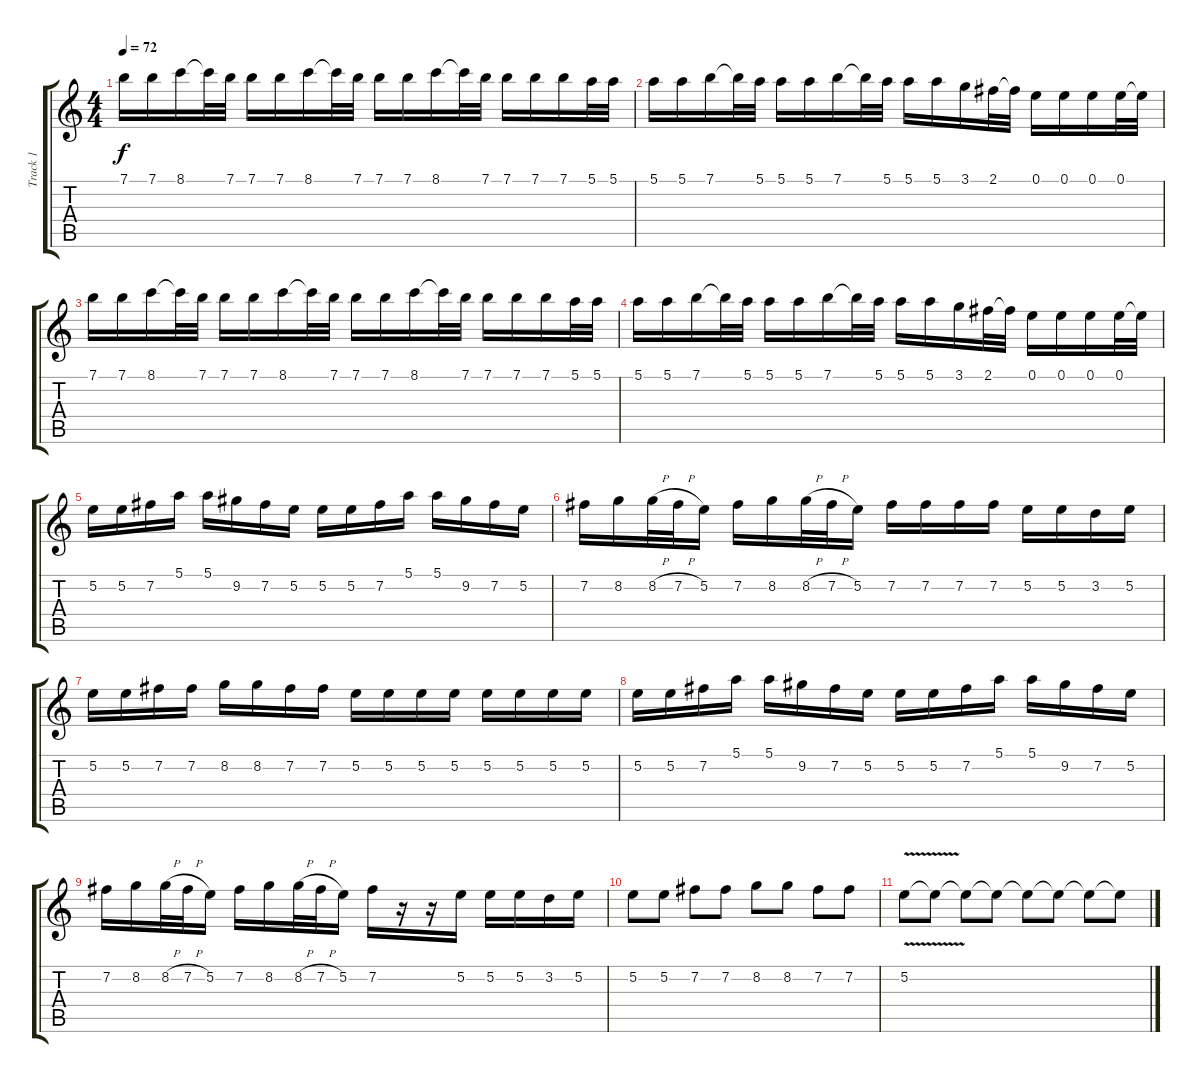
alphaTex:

\track ("Track 1" "Track 1") {instrument distortionguitar}
\staff {score tabs}
\tuning (E4 B3 G3 D3 A2 E2) {hide}
\ts (4 4)
\tempo 72
\clef g2
\ks c
7.1.16{dy f} 7.1.16 8.1.16 8.1{t}.32 7.1.32 7.1.16 7.1.16 8.1.16 8.1{t}.32 7.1.32 7.1.16 7.1.16 8.1.16 8.1{t}.32 7.1.32 7.1.16 7.1.16 7.1.16 5.1.32 5.1.32 |
5.1.16 5.1.16 7.1.16 7.1{t}.32 5.1.32 5.1.16 5.1.16 7.1.16 7.1{t}.32 5.1.32 5.1.16 5.1.16 3.1.16 2.1.32 2.1{t}.32 0.1.16 0.1.16 0.1.16 0.1.32 0.1{t}.32 |
7.1.16 7.1.16 8.1.16 8.1{t}.32 7.1.32 7.1.16 7.1.16 8.1.16 8.1{t}.32 7.1.32 7.1.16 7.1.16 8.1.16 8.1{t}.32 7.1.32 7.1.16 7.1.16 7.1.16 5.1.32 5.1.32 |
5.1.16 5.1.16 7.1.16 7.1{t}.32 5.1.32 5.1.16 5.1.16 7.1.16 7.1{t}.32 5.1.32 5.1.16 5.1.16 3.1.16 2.1.32 2.1{t}.32 0.1.16 0.1.16 0.1.16 0.1.32 0.1{t}.32 |
5.2.16 5.2.16 7.2.16 5.1.16 5.1.16 9.2.16 7.2.16 5.2.16 5.2.16 5.2.16 7.2.16 5.1.16 5.1.16 9.2.16 7.2.16 5.2.16 |
7.2.16 8.2.16 8.2{h}.32 7.2{h}.32 5.2.16 7.2.16 8.2.16 8.2{h}.32 7.2{h}.32 5.2.16 7.2.16 7.2.16 7.2.16 7.2.16 5.2.16 5.2.16 3.2.16 5.2.16 |
5.2.16 5.2.16 7.2.16 7.2.16 8.2.16 8.2.16 7.2.16 7.2.16 5.2.16 5.2.16 5.2.16 5.2.16 5.2.16 5.2.16 5.2.16 5.2.16 |
5.2.16 5.2.16 7.2.16 5.1.16 5.1.16 9.2.16 7.2.16 5.2.16 5.2.16 5.2.16 7.2.16 5.1.16 5.1.16 9.2.16 7.2.16 5.2.16 |
7.2.16 8.2.16 8.2{h}.32 7.2{h}.32 5.2.16 7.2.16 8.2.16 8.2{h}.32 7.2{h}.32 5.2.16 7.2.16 r.16 r.16 5.2.16 5.2.16 5.2.16 3.2.16 5.2.16 |
5.2.8 5.2.8 7.2.8 7.2.8 8.2.8 8.2.8 7.2.8 7.2.8 |
5.2{v}.8 5.2{t}.8 5.2{t}.8 5.2{t}.8 5.2{t}.8 5.2{t}.8 5.2{t}.8 5.2{t}.8
